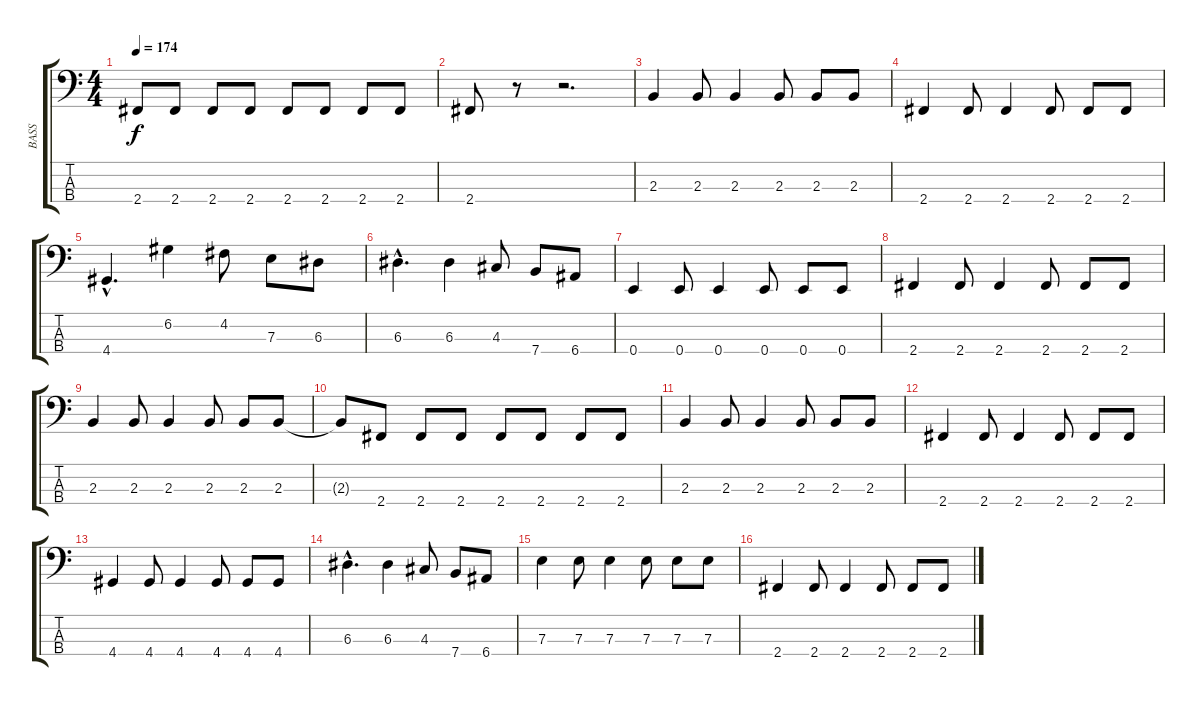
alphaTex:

\track ("BASS" "BASS") {instrument electricbasspick}
\staff {score tabs}
\tuning (G2 D2 A1 E1) {hide}
\ts (4 4)
\tempo 174
\clef f4
\ks c
2.4.8{dy f} 2.4.8 2.4.8 2.4.8 2.4.8 2.4.8 2.4.8 2.4.8 |
2.4.8 r.8 r.2{d} |
2.3.4 2.3.8 2.3.4 2.3.8 2.3.8 2.3.8 |
2.4.4 2.4.8 2.4.4 2.4.8 2.4.8 2.4.8 |
4.4{hac}.4{d} 6.2.4 4.2.8 7.3.8 6.3.8 |
6.3{hac}.4{d} 6.3.4 4.3.8 7.4.8 6.4.8 |
0.4.4 0.4.8 0.4.4 0.4.8 0.4.8 0.4.8 |
2.4.4 2.4.8 2.4.4 2.4.8 2.4.8 2.4.8 |
2.3.4 2.3.8 2.3.4 2.3.8 2.3.8 2.3.8 |
2.3{t}.8 2.4.8 2.4.8 2.4.8 2.4.8 2.4.8 2.4.8 2.4.8 |
2.3.4 2.3.8 2.3.4 2.3.8 2.3.8 2.3.8 |
2.4.4 2.4.8 2.4.4 2.4.8 2.4.8 2.4.8 |
4.4.4 4.4.8 4.4.4 4.4.8 4.4.8 4.4.8 |
6.3{hac}.4{d} 6.3.4 4.3.8 7.4.8 6.4.8 |
7.3.4 7.3.8 7.3.4 7.3.8 7.3.8 7.3.8 |
2.4.4 2.4.8 2.4.4 2.4.8 2.4.8 2.4.8
